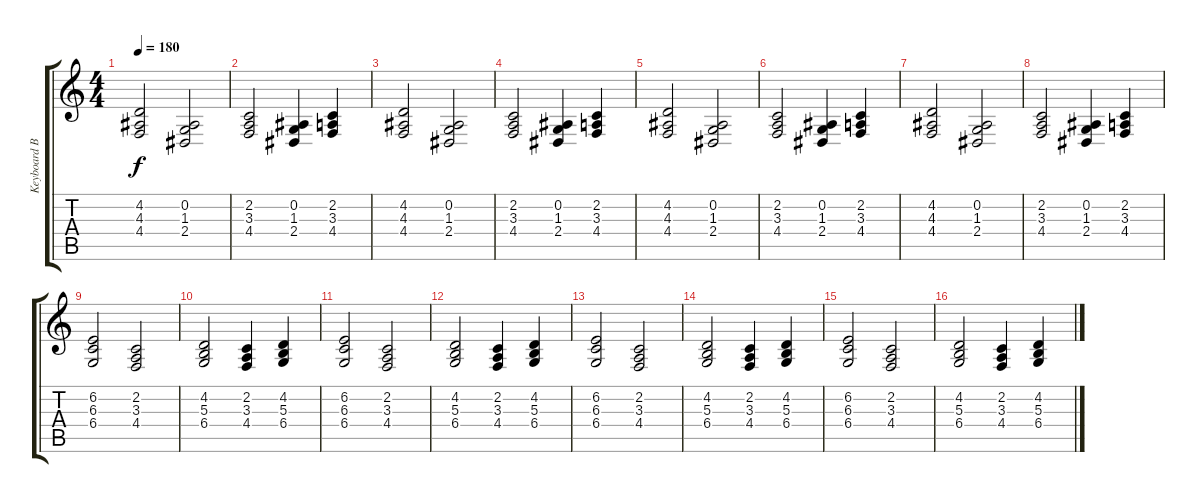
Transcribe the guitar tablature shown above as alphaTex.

\track ("Keyboard Background" "Keyboard B") {instrument stringensemble1}
\staff {score tabs}
\tuning (Eb4 Bb3 Gb3 Db3 Ab2 Eb2) {hide}
\ts (4 4)
\tempo 180
\clef g2
\ks c
(4.2 4.3 4.4).2{dy f} (0.2 1.3 2.4).2 |
(2.2 3.3 4.4).2 (0.2 1.3 2.4).4 (2.2 3.3 4.4).4 |
(4.2 4.3 4.4).2 (0.2 1.3 2.4).2 |
(2.2 3.3 4.4).2 (0.2 1.3 2.4).4 (2.2 3.3 4.4).4 |
(4.2 4.3 4.4).2 (0.2 1.3 2.4).2 |
(2.2 3.3 4.4).2 (0.2 1.3 2.4).4 (2.2 3.3 4.4).4 |
(4.2 4.3 4.4).2 (0.2 1.3 2.4).2 |
(2.2 3.3 4.4).2 (0.2 1.3 2.4).4 (2.2 3.3 4.4).4 |
(6.2 6.3 6.4).2 (2.2 3.3 4.4).2 |
(4.2 5.3 6.4).2 (2.2 3.3 4.4).4 (4.2 5.3 6.4).4 |
(6.2 6.3 6.4).2 (2.2 3.3 4.4).2 |
(4.2 5.3 6.4).2 (2.2 3.3 4.4).4 (4.2 5.3 6.4).4 |
(6.2 6.3 6.4).2 (2.2 3.3 4.4).2 |
(4.2 5.3 6.4).2 (2.2 3.3 4.4).4 (4.2 5.3 6.4).4 |
(6.2 6.3 6.4).2 (2.2 3.3 4.4).2 |
(4.2 5.3 6.4).2 (2.2 3.3 4.4).4 (4.2 5.3 6.4).4
